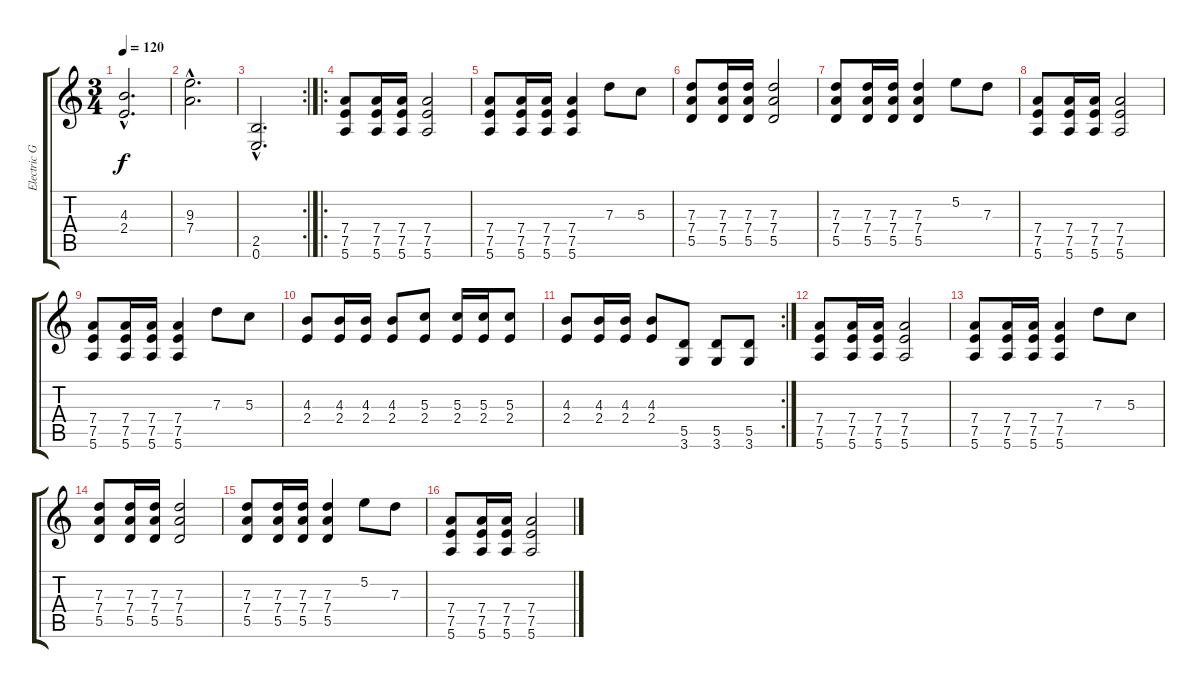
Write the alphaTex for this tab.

\track ("Electric Guitar 2 (Disto)" "Electric G") {instrument distortionguitar}
\staff {score tabs}
\tuning (E4 B3 G3 D3 A2 E2) {hide}
\ts (3 4)
\tempo 120
\clef g2
\ks c
(4.3{hac} 2.4{hac}).2{d dy f} |
(9.3{hac} 7.4{hac}).2{d} |
\rc 2
(2.5{hac} 0.6{hac}).2{d} |
\ro
(7.4 7.5 5.6).8 (7.4 7.5 5.6).16 (7.4 7.5 5.6).16 (7.4 7.5 5.6).2 |
(7.4 7.5 5.6).8 (7.4 7.5 5.6).16 (7.4 7.5 5.6).16 (7.4 7.5 5.6).4 7.3.8 5.3.8 |
(7.3 7.4 5.5).8 (7.3 7.4 5.5).16 (7.3 7.4 5.5).16 (7.3 7.4 5.5).2 |
(7.3 7.4 5.5).8 (7.3 7.4 5.5).16 (7.3 7.4 5.5).16 (7.3 7.4 5.5).4 5.2.8 7.3.8 |
(7.4 7.5 5.6).8 (7.4 7.5 5.6).16 (7.4 7.5 5.6).16 (7.4 7.5 5.6).2 |
(7.4 7.5 5.6).8 (7.4 7.5 5.6).16 (7.4 7.5 5.6).16 (7.4 7.5 5.6).4 7.3.8 5.3.8 |
(4.3 2.4).8 (4.3 2.4).16 (4.3 2.4).16 (4.3 2.4).8 (5.3 2.4).8 (5.3 2.4).16 (5.3 2.4).16 (5.3 2.4).8 |
\rc 2
(4.3 2.4).8 (4.3 2.4).16 (4.3 2.4).16 (4.3 2.4).8 (5.5 3.6).8 (5.5 3.6).8 (5.5 3.6).8 |
(7.4 7.5 5.6).8{volume 12} (7.4 7.5 5.6).16 (7.4 7.5 5.6).16 (7.4 7.5 5.6).2 |
(7.4 7.5 5.6).8 (7.4 7.5 5.6).16 (7.4 7.5 5.6).16 (7.4 7.5 5.6).4 7.3.8 5.3.8 |
(7.3 7.4 5.5).8{volume 8} (7.3 7.4 5.5).16 (7.3 7.4 5.5).16 (7.3 7.4 5.5).2 |
(7.3 7.4 5.5).8 (7.3 7.4 5.5).16 (7.3 7.4 5.5).16 (7.3 7.4 5.5).4 5.2.8 7.3.8 |
(7.4 7.5 5.6).8{volume 4} (7.4 7.5 5.6).16 (7.4 7.5 5.6).16 (7.4 7.5 5.6).2
